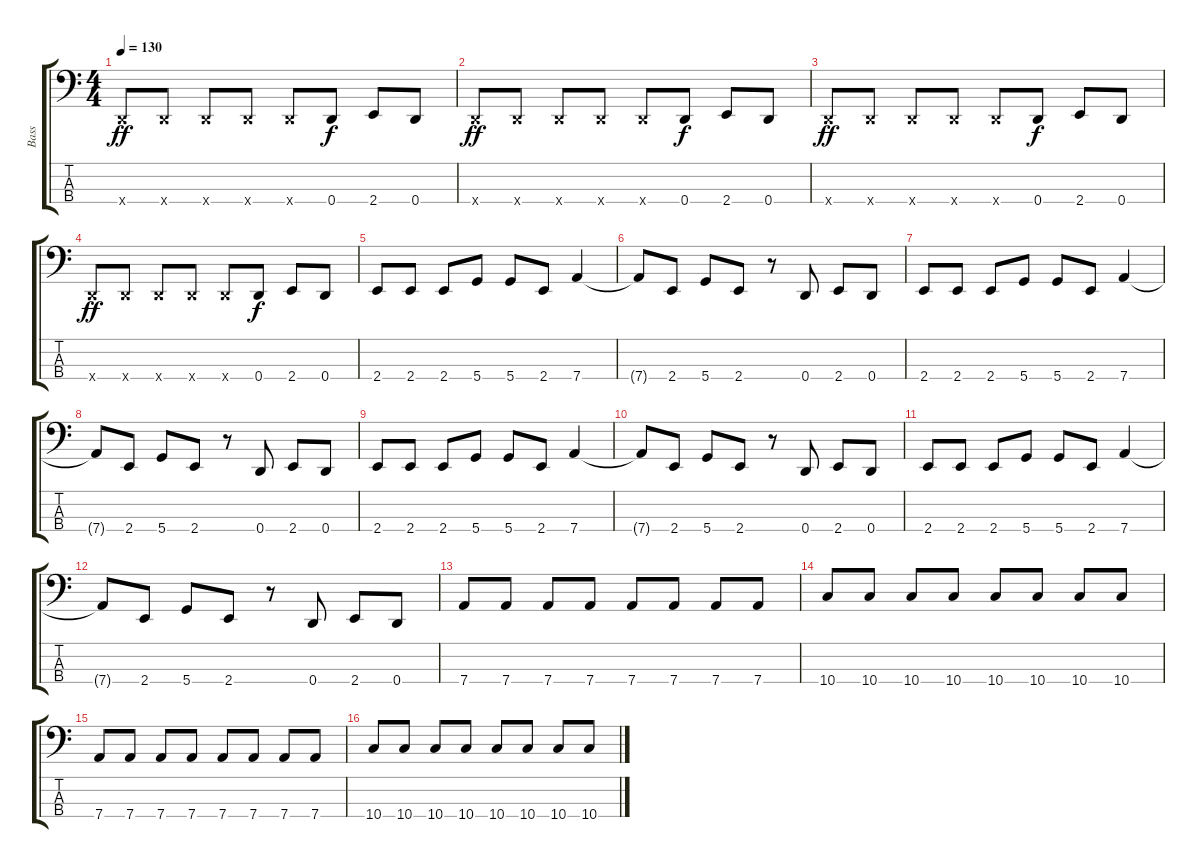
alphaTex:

\track ("Bass" "Bass") {instrument electricbassfinger}
\staff {score tabs}
\tuning (G2 D2 A1 D1) {hide}
\ts (4 4)
\tempo 130
\clef f4
\ks c
0.4{x}.8{dy ff} 0.4{x}.8 0.4{x}.8 0.4{x}.8 0.4{x}.8 0.4.8{dy f} 2.4.8 0.4.8 |
0.4{x}.8{dy ff} 0.4{x}.8 0.4{x}.8 0.4{x}.8 0.4{x}.8 0.4.8{dy f} 2.4.8 0.4.8 |
0.4{x}.8{dy ff} 0.4{x}.8 0.4{x}.8 0.4{x}.8 0.4{x}.8 0.4.8{dy f} 2.4.8 0.4.8 |
0.4{x}.8{dy ff} 0.4{x}.8 0.4{x}.8 0.4{x}.8 0.4{x}.8 0.4.8{dy f} 2.4.8 0.4.8 |
2.4.8 2.4.8 2.4.8 5.4.8 5.4.8 2.4.8 7.4.4 |
7.4{t}.8 2.4.8 5.4.8 2.4.8 r.8 0.4.8 2.4.8 0.4.8 |
2.4.8 2.4.8 2.4.8 5.4.8 5.4.8 2.4.8 7.4.4 |
7.4{t}.8 2.4.8 5.4.8 2.4.8 r.8 0.4.8 2.4.8 0.4.8 |
2.4.8 2.4.8 2.4.8 5.4.8 5.4.8 2.4.8 7.4.4 |
7.4{t}.8 2.4.8 5.4.8 2.4.8 r.8 0.4.8 2.4.8 0.4.8 |
2.4.8 2.4.8 2.4.8 5.4.8 5.4.8 2.4.8 7.4.4 |
7.4{t}.8 2.4.8 5.4.8 2.4.8 r.8 0.4.8 2.4.8 0.4.8 |
7.4.8 7.4.8 7.4.8 7.4.8 7.4.8 7.4.8 7.4.8 7.4.8 |
10.4.8 10.4.8 10.4.8 10.4.8 10.4.8 10.4.8 10.4.8 10.4.8 |
7.4.8 7.4.8 7.4.8 7.4.8 7.4.8 7.4.8 7.4.8 7.4.8 |
10.4.8 10.4.8 10.4.8 10.4.8 10.4.8 10.4.8 10.4.8 10.4.8
